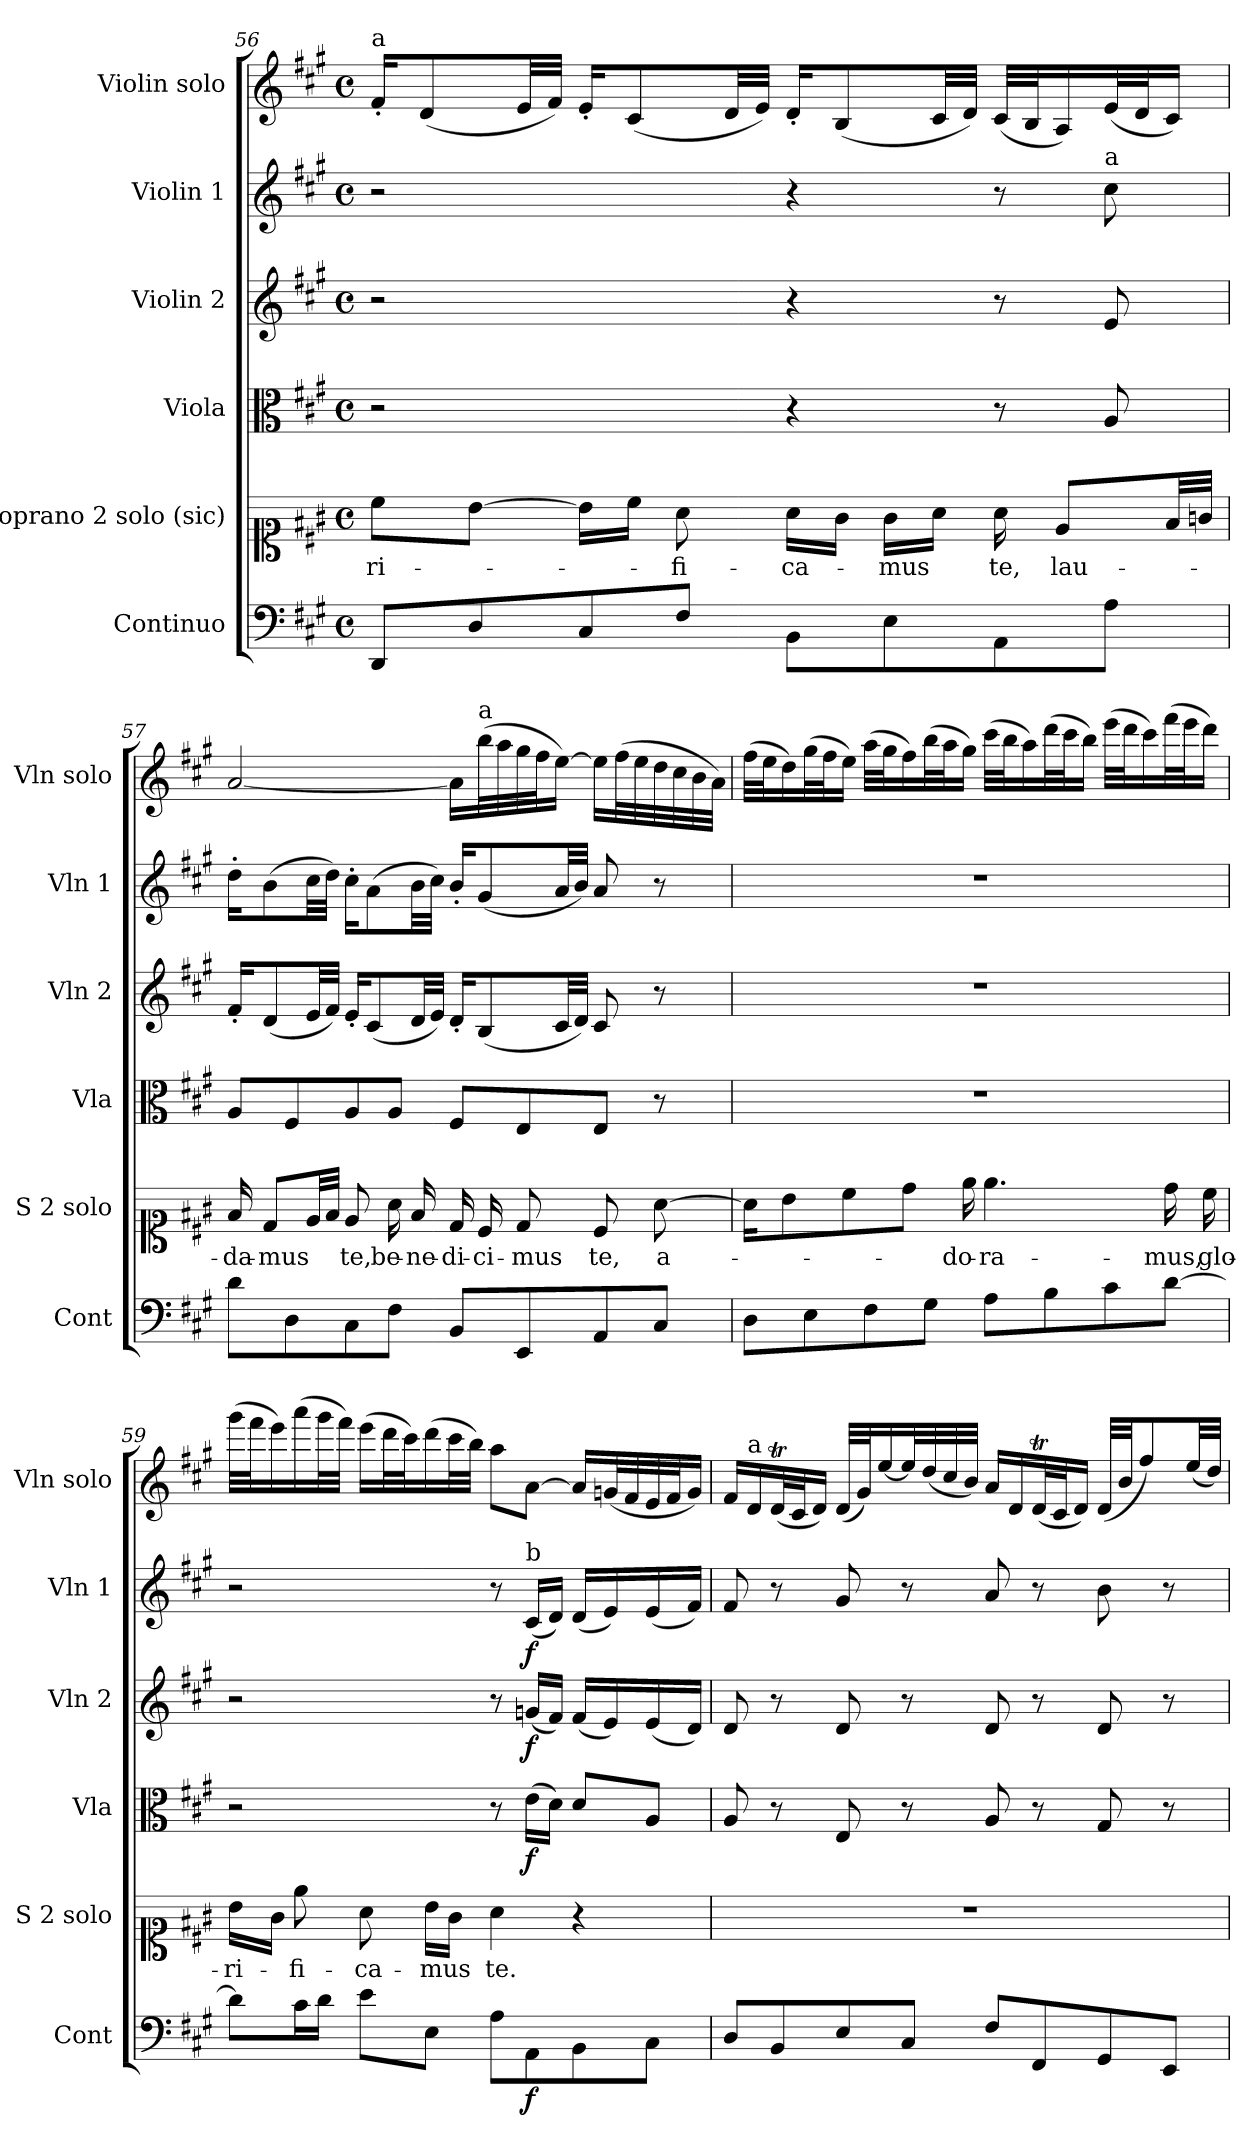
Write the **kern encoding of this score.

**kern	**dynam	**kern	**text	**kern	**dynam	**kern	**dynam	**kern	**dynam	**kern
*part6	*part6	*part5	*part5	*part4	*part4	*part3	*part3	*part2	*part2	*part1
*staff6	*staff6	*staff5	*staff5	*staff4	*staff4	*staff3	*staff3	*staff2	*staff2	*staff1
*I"Continuo	*	*I"Soprano 2 solo (sic)	*	*I"Viola	*	*I"Violin 2	*	*I"Violin 1	*	*I"Violin solo
*I'Cont	*	*I'S 2 solo	*	*I'Vla	*	*I'Vln 2	*	*I'Vln 1	*	*I'Vln solo
!!LO:PB:g=z
*clefF4	*	*clefC1	*	*clefC3	*	*clefG2	*	*clefG2	*	*clefG2
*k[f#c#g#]	*	*k[f#c#g#]	*	*k[f#c#g#]	*	*k[f#c#g#]	*	*k[f#c#g#]	*	*k[f#c#g#]
*M4/4	*	*M4/4	*	*M4/4	*	*M4/4	*	*M4/4	*	*M4/4
*met(c)	*	*met(c)	*	*met(c)	*	*met(c)	*	*met(c)	*	*met(c)
=56	=56	=56	=56	=56	=56	=56	=56	=56	=56	=56
!	!	!	!	!	!	!	!	!	!	!LO:TX:a:t=a
!	!	!	!LO:LY:b	!	!	!	!	!	!	!
8DD/L	.	8cc#\L	-ri-	2r	.	2r	.	2r	.	16f#'/KL
.	.	.	.	.	.	.	.	.	.	(8d/
8D/	.	[8b\J	.	.	.	.	.	.	.	.
.	.	.	.	.	.	.	.	.	.	32e/LL
.	.	.	.	.	.	.	.	.	.	32f#/JJJ)
8C#/	.	16b\LL]	.	.	.	.	.	.	.	16e'/KL
.	.	16cc#\JJ	.	.	.	.	.	.	.	(8c#/
!	!	!	!LO:LY:b	!	!	!	!	!	!	!
8F#/J	.	8a\	-fi-	.	.	.	.	.	.	.
.	.	.	.	.	.	.	.	.	.	32d/LL
.	.	.	.	.	.	.	.	.	.	32e/JJJ)
!	!	!	!LO:LY:b	!	!	!	!	!	!	!
8BB\L	.	16a\LL	-ca-	4r	.	4r	.	4r	.	16d'/KL
.	.	16g#\JJ	.	.	.	.	.	.	.	(8B/
!	!	!	!LO:LY:b	!	!	!	!	!	!	!
8E\	.	16g#\LL	-mus	.	.	.	.	.	.	.
.	.	16a\JJ	.	.	.	.	.	.	.	32c#/LL
.	.	.	.	.	.	.	.	.	.	32d/JJJ)
!	!	!	!LO:LY:b	!	!	!	!	!	!	!
8AA\	.	16a\	te,	8r	.	8r	.	8r	.	(32c#/LLL
.	.	.	.	.	.	.	.	.	.	32B/J
!	!	!	!LO:LY:b	!	!	!	!	!	!	!
.	.	8e/L	lau-	.	.	.	.	.	.	16A/)
!	!	!	!	!	!	!	!	!LO:TX:a:t=a	!	!
8A\J	.	.	.	8A/	.	8e/	.	8cc#\	.	(32e/L
.	.	.	.	.	.	.	.	.	.	32d/J
.	.	32f#/LL	.	.	.	.	.	.	.	16c#/JJ)
.	.	32gn/JJJ	.	.	.	.	.	.	.	.
=57	=57	=57	=57	=57	=57	=57	=57	=57	=57	=57
!	!	!	!LO:LY:b	!	!	!	!	!	!	!
8d\L	.	16f#/	-da-	8A/L	.	16f#'/KL	.	16dd'\KL	.	[2a/
!	!	!	!LO:LY:b	!	!	!	!	!	!	!
.	.	8d/L	-mus	.	.	(8d/	.	(8b\	.	.
8D\	.	.	.	8F#/	.	.	.	.	.	.
.	.	32e/LL	.	.	.	32e/LL	.	32cc#\LL	.	.
.	.	32f#/JJJ	.	.	.	32f#/JJJ)	.	32dd\JJJ)	.	.
!	!	!	!LO:LY:b	!	!	!	!	!	!	!
8C#\	.	8e/	te,	8A/	.	16e'/KL	.	16cc#'\KL	.	.
.	.	.	.	.	.	(8c#/	.	(8a\	.	.
!	!	!	!LO:LY:b	!	!	!	!	!	!	!
8F#\J	.	16a\	be-	8A/J	.	.	.	.	.	.
!	!	!	!LO:LY:b	!	!	!	!	!	!	!
.	.	16f#/	-ne-	.	.	32d/LL	.	32b\LL	.	.
.	.	.	.	.	.	32e/JJJ)	.	32cc#\JJJ)	.	.
!	!	!	!LO:LY:b	!	!	!	!	!	!	!
8BB/L	.	16d/	-di-	8F#/L	.	16d'/KL	.	16b'/KL	.	16a\LL]
!	!	!	!	!	!	!	!	!	!	!LO:TX:a:t=a
!	!	!	!LO:LY:b	!	!	!	!	!	!	!
.	.	16c#/	-ci-	.	.	(8B/	.	(8g#/	.	(32bb\L
.	.	.	.	.	.	.	.	.	.	32aa\
!	!	!	!LO:LY:b	!	!	!	!	!	!	!
8EE/	.	8d/	-mus	8E/	.	.	.	.	.	32gg#\
.	.	.	.	.	.	.	.	.	.	32ff#\J
.	.	.	.	.	.	32c#/LL	.	32a/LL	.	[16ee\JJ)
.	.	.	.	.	.	32d/JJJ)	.	32b/JJJ)	.	.
!	!	!	!LO:LY:b	!	!	!	!	!	!	!
8AA/	.	8c#/	te,	8E/J	.	8c#/	.	8a/	.	16ee\LL]
.	.	.	.	.	.	.	.	.	.	(32ff#\L
.	.	.	.	.	.	.	.	.	.	32ee\
!	!	!	!LO:LY:b	!	!	!	!	!	!	!
8C#/J	.	[8a\	a-	8r	.	8r	.	8r	.	32dd\
.	.	.	.	.	.	.	.	.	.	32cc#\
.	.	.	.	.	.	.	.	.	.	32b\
.	.	.	.	.	.	.	.	.	.	32a\JJJ)
!!LO:LB:g=z
=58	=58	=58	=58	=58	=58	=58	=58	=58	=58	=58
8D\L	.	16a\KL]	.	1r	.	1r	.	1r	.	(32ff#\LLL
.	.	.	.	.	.	.	.	.	.	32ee\J
.	.	8b\	.	.	.	.	.	.	.	16dd\)
8E\	.	.	.	.	.	.	.	.	.	(32gg#\L
.	.	.	.	.	.	.	.	.	.	32ff#\J
.	.	8cc#\	.	.	.	.	.	.	.	16ee\JJ)
8F#\	.	.	.	.	.	.	.	.	.	(32aa\LLL
.	.	.	.	.	.	.	.	.	.	32gg#\J
.	.	8dd\J	.	.	.	.	.	.	.	16ff#\)
8G#\J	.	.	.	.	.	.	.	.	.	(32bb\L
.	.	.	.	.	.	.	.	.	.	32aa\J
!	!	!	!LO:LY:b	!	!	!	!	!	!	!
.	.	16ee\	-do-	.	.	.	.	.	.	16gg#\JJ)
!	!	!	!LO:LY:b	!	!	!	!	!	!	!
8A\L	.	4.ee\	-ra-	.	.	.	.	.	.	(32ccc#\LLL
.	.	.	.	.	.	.	.	.	.	32bb\J
.	.	.	.	.	.	.	.	.	.	16aa\)
8B\	.	.	.	.	.	.	.	.	.	(32ddd\L
.	.	.	.	.	.	.	.	.	.	32ccc#\J
.	.	.	.	.	.	.	.	.	.	16bb\JJ)
8c#\	.	.	.	.	.	.	.	.	.	(32eee\LLL
.	.	.	.	.	.	.	.	.	.	32ddd\J
.	.	.	.	.	.	.	.	.	.	16ccc#\)
!	!	!	!LO:LY:b	!	!	!	!	!	!	!
[8d\J	.	16dd\	-mus,	.	.	.	.	.	.	(32fff#\L
.	.	.	.	.	.	.	.	.	.	32eee\J
!	!	!	!LO:LY:b	!	!	!	!	!	!	!
.	.	16cc#\	glo-	.	.	.	.	.	.	16ddd\JJ)
=59	=59	=59	=59	=59	=59	=59	=59	=59	=59	=59
!	!	!	!LO:LY:b	!	!	!	!	!	!	!
8d\L]	.	16b\LL	-ri-	2r	.	2r	.	2r	.	(32ggg#\LLL
.	.	.	.	.	.	.	.	.	.	32fff#\J
.	.	16g#\JJ	.	.	.	.	.	.	.	16eee\)
!	!	!	!LO:LY:b	!	!	!	!	!	!	!
16c#\L	.	8ee\	-fi-	.	.	.	.	.	.	(16aaa\
16d\JJ	.	.	.	.	.	.	.	.	.	32ggg#\L
.	.	.	.	.	.	.	.	.	.	32fff#\JJJ)
!	!	!	!LO:LY:b	!	!	!	!	!	!	!
8e\L	.	8a\	-ca-	.	.	.	.	.	.	(16eee\LL
.	.	.	.	.	.	.	.	.	.	32ddd\L
.	.	.	.	.	.	.	.	.	.	32ccc#\J)
!	!	!	!LO:LY:b	!	!	!	!	!	!	!
8E\J	.	16b\LL	-mus	.	.	.	.	.	.	(16ddd\
.	.	16g#\JJ	.	.	.	.	.	.	.	32ccc#\L
.	.	.	.	.	.	.	.	.	.	32bb\JJJ)
!	!	!	!LO:LY:b	!	!	!	!	!	!	!
8A\L	.	4a\	te.	8r	.	8r	.	8r	.	8aa\L
!	!	!	!	!	!	!	!	!LO:TX:a:t=b	!	!
!	!LO:DY:b	!	!	!	!LO:DY:b	!	!LO:DY:b	!	!LO:DY:b	!
8AA\	f	.	.	(16e\LL	f	(16gn/LL	f	(16c#/LL	f	[8a\J
.	.	.	.	16d\JJ)	.	16f#/JJ)	.	16d/JJ)	.	.
8BB\	.	4r	.	8d/L	.	(16f#/LL	.	(16d/LL	.	16a/LL]
.	.	.	.	.	.	16e/)	.	16e/)	.	(32gn/L
.	.	.	.	.	.	.	.	.	.	32f#/
8C#\J	.	.	.	8A/J	.	(16e/	.	(16e/	.	32e/
.	.	.	.	.	.	.	.	.	.	32f#/J
.	.	.	.	.	.	16d/JJ)	.	16f#/JJ)	.	16g/JJ)
!!LO:LB:g=z
=60	=60	=60	=60	=60	=60	=60	=60	=60	=60	=60
8D/L	.	1r	.	8A/	.	8d/	.	8f#/	.	16f#/LL
!	!	!	!	!	!	!	!	!	!	!LO:TX:a:t=a
.	.	.	.	.	.	.	.	.	.	16d/
8BB/	.	.	.	8r	.	8r	.	8r	.	(32dT/L
.	.	.	.	.	.	.	.	.	.	32c#/J
.	.	.	.	.	.	.	.	.	.	16d/JJ)
8E/	.	.	.	8E/	.	8d/	.	8g#/	.	(32d/LLL
.	.	.	.	.	.	.	.	.	.	32g#/J)
.	.	.	.	.	.	.	.	.	.	[16ee/
8C#/J	.	.	.	8r	.	8r	.	8r	.	32ee/L]
.	.	.	.	.	.	.	.	.	.	(32dd/
.	.	.	.	.	.	.	.	.	.	32cc#/
.	.	.	.	.	.	.	.	.	.	32b/JJJ)
8F#/L	.	.	.	8A/	.	8d/	.	8a/	.	16a/LL
.	.	.	.	.	.	.	.	.	.	16d/
8FF#/	.	.	.	8r	.	8r	.	8r	.	(32dT/L
.	.	.	.	.	.	.	.	.	.	32c#/J
.	.	.	.	.	.	.	.	.	.	16d/JJ)
8GG#/	.	.	.	8G#/	.	8d/	.	8b\	.	(32d/LLL
.	.	.	.	.	.	.	.	.	.	32b/JJ
.	.	.	.	.	.	.	.	.	.	8ff#/)
8EE/J	.	.	.	8r	.	8r	.	8r	.	.
.	.	.	.	.	.	.	.	.	.	(32ee/LL
.	.	.	.	.	.	.	.	.	.	32dd/JJJ)
=	=	=	=	=	=	=	=	=	=	=
*-	*-	*-	*-	*-	*-	*-	*-	*-	*-	*-
